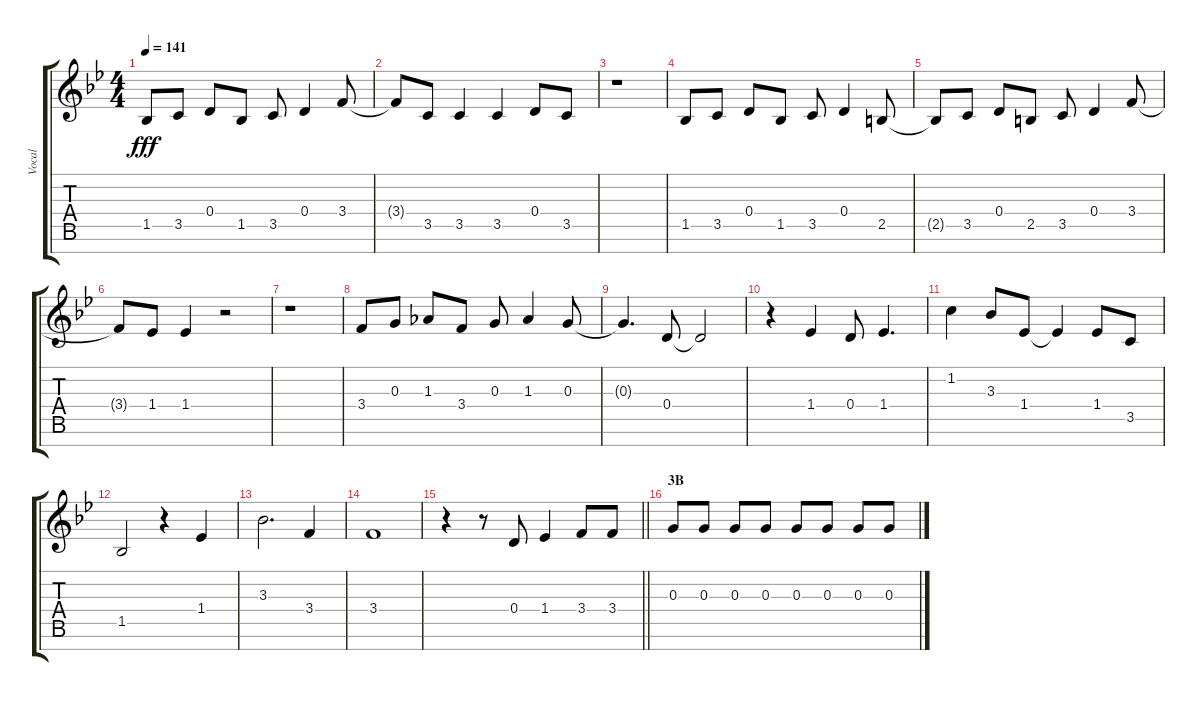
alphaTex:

\track ("Vocal" "Vocal") {instrument voiceoohs}
\staff {score tabs}
\tuning (E5 B4 G4 D4 A3 E3 B2) {hide}
\ts (4 4)
\tempo 141
\clef g2
\ks bb
1.5{t}.8{dy fff} 3.5.8 0.4.8 1.5.8 3.5.8 0.4.4 3.4.8 |
3.4{t}.8 3.5.8 3.5.4 3.5.4 0.4.8 3.5.8 |
r.1 |
1.5.8 3.5.8 0.4.8 1.5.8 3.5.8 0.4.4 2.5.8 |
2.5{t}.8 3.5.8 0.4.8 2.5.8 3.5.8 0.4.4 3.4.8 |
3.4{t}.8 1.4.8 1.4.4 r.2 |
r.1 |
3.4.8 0.3.8 1.3.8 3.4.8 0.3.8 1.3.4 0.3.8 |
0.3{t}.4{d} 0.4.8 0.4{t}.2 |
r.4 1.4.4 0.4.8 1.4.4{d} |
1.2.4 3.3.8 1.4.8 1.4{t}.4 1.4.8 3.5.8 |
1.5.2 r.4 1.4.4 |
3.3.2{d} 3.4.4 |
3.4.1 |
\barLineRight lightlight
r.4 r.8 0.4.8 1.4.4 3.4.8 3.4.8 |
\section ("" "3B")
0.3.8 0.3.8 0.3.8 0.3.8 0.3.8 0.3.8 0.3.8 0.3.8
